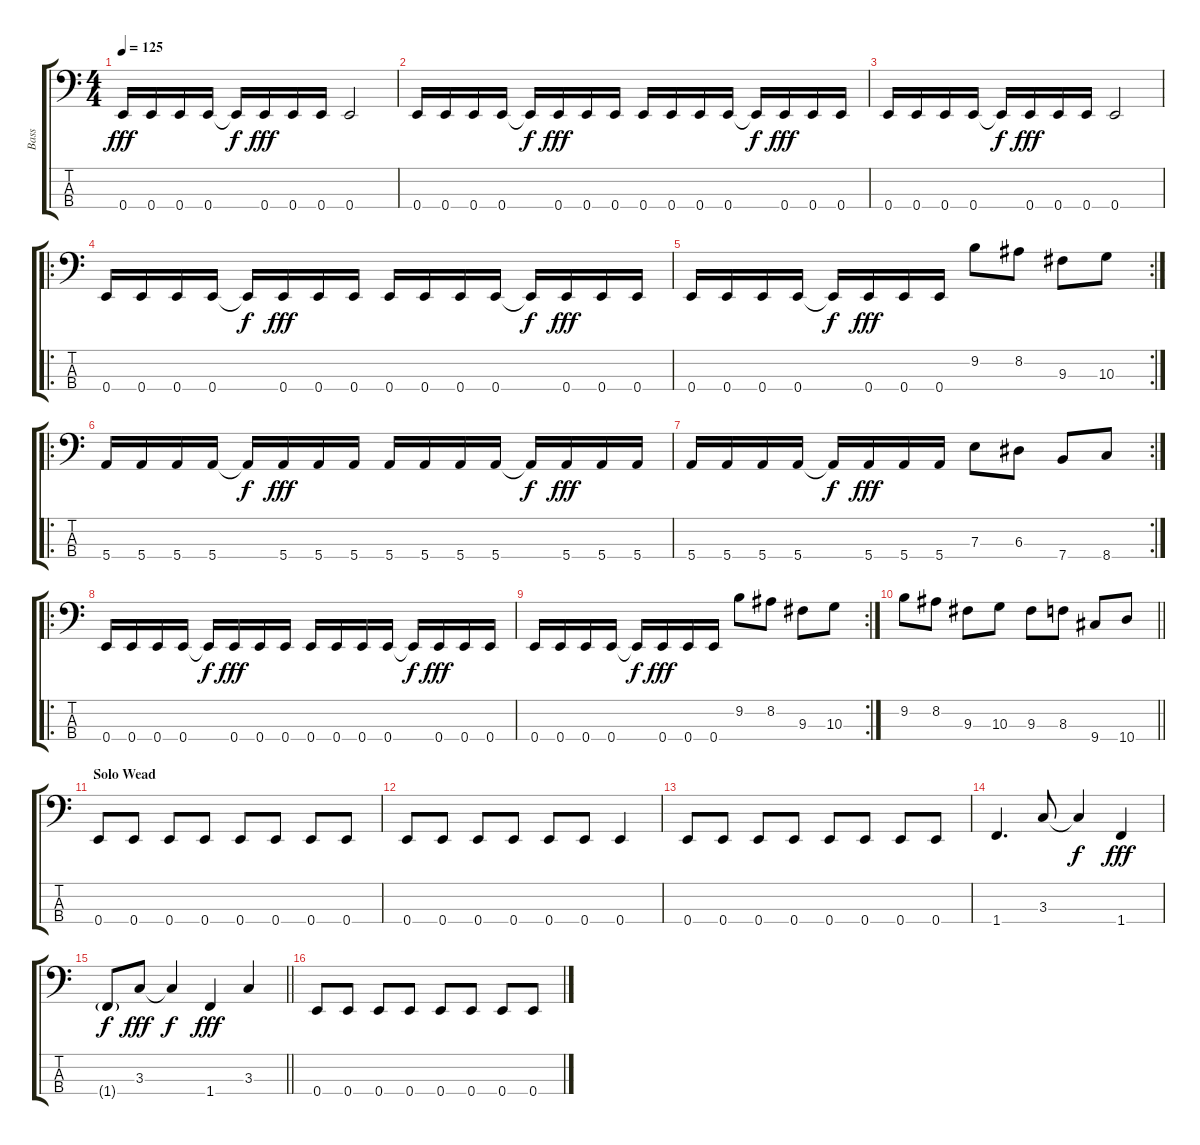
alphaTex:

\track ("Bass" "Bass") {instrument electricbasspick}
\staff {score tabs}
\tuning (G2 D2 A1 E1) {hide}
\ts (4 4)
\tempo 125
\clef f4
\ks c
0.4.16{dy fff} 0.4.16 0.4.16 0.4.16 0.4{t}.16{dy f} 0.4.16{dy fff} 0.4.16 0.4.16 0.4.2 |
0.4.16 0.4.16 0.4.16 0.4.16 0.4{t}.16{dy f} 0.4.16{dy fff} 0.4.16 0.4.16 0.4.16 0.4.16 0.4.16 0.4.16 0.4{t}.16{dy f} 0.4.16{dy fff} 0.4.16 0.4.16 |
0.4.16 0.4.16 0.4.16 0.4.16 0.4{t}.16{dy f} 0.4.16{dy fff} 0.4.16 0.4.16 0.4.2 |
\ro
0.4.16 0.4.16 0.4.16 0.4.16 0.4{t}.16{dy f} 0.4.16{dy fff} 0.4.16 0.4.16 0.4.16 0.4.16 0.4.16 0.4.16 0.4{t}.16{dy f} 0.4.16{dy fff} 0.4.16 0.4.16 |
\rc 2
0.4.16 0.4.16 0.4.16 0.4.16 0.4{t}.16{dy f} 0.4.16{dy fff} 0.4.16 0.4.16 9.2.8 8.2.8 9.3.8 10.3.8 |
\ro
5.4.16 5.4.16 5.4.16 5.4.16 5.4{t}.16{dy f} 5.4.16{dy fff} 5.4.16 5.4.16 5.4.16 5.4.16 5.4.16 5.4.16 5.4{t}.16{dy f} 5.4.16{dy fff} 5.4.16 5.4.16 |
\rc 2
5.4.16 5.4.16 5.4.16 5.4.16 5.4{t}.16{dy f} 5.4.16{dy fff} 5.4.16 5.4.16 7.3.8 6.3.8 7.4.8 8.4.8 |
\ro
0.4.16 0.4.16 0.4.16 0.4.16 0.4{t}.16{dy f} 0.4.16{dy fff} 0.4.16 0.4.16 0.4.16 0.4.16 0.4.16 0.4.16 0.4{t}.16{dy f} 0.4.16{dy fff} 0.4.16 0.4.16 |
\rc 2
0.4.16 0.4.16 0.4.16 0.4.16 0.4{t}.16{dy f} 0.4.16{dy fff} 0.4.16 0.4.16 9.2.8 8.2.8 9.3.8 10.3.8 |
\barLineRight lightlight
9.2.8 8.2.8 9.3.8 10.3.8 9.3.8 8.3.8 9.4.8 10.4.8 |
\section ("" "Solo Wead")
0.4.8 0.4.8 0.4.8 0.4.8 0.4.8 0.4.8 0.4.8 0.4.8 |
0.4.8 0.4.8 0.4.8 0.4.8 0.4.8 0.4.8 0.4.4 |
0.4.8 0.4.8 0.4.8 0.4.8 0.4.8 0.4.8 0.4.8 0.4.8 |
1.4.4{d} 3.3.8 3.3{t}.4{dy f} 1.4.4{dy fff} |
\barLineRight lightlight
1.4{g}.8{dy f} 3.3.8{dy fff} 3.3{t}.4{dy f} 1.4.4{dy fff} 3.3.4 |
0.4.8 0.4.8 0.4.8 0.4.8 0.4.8 0.4.8 0.4.8 0.4.8
